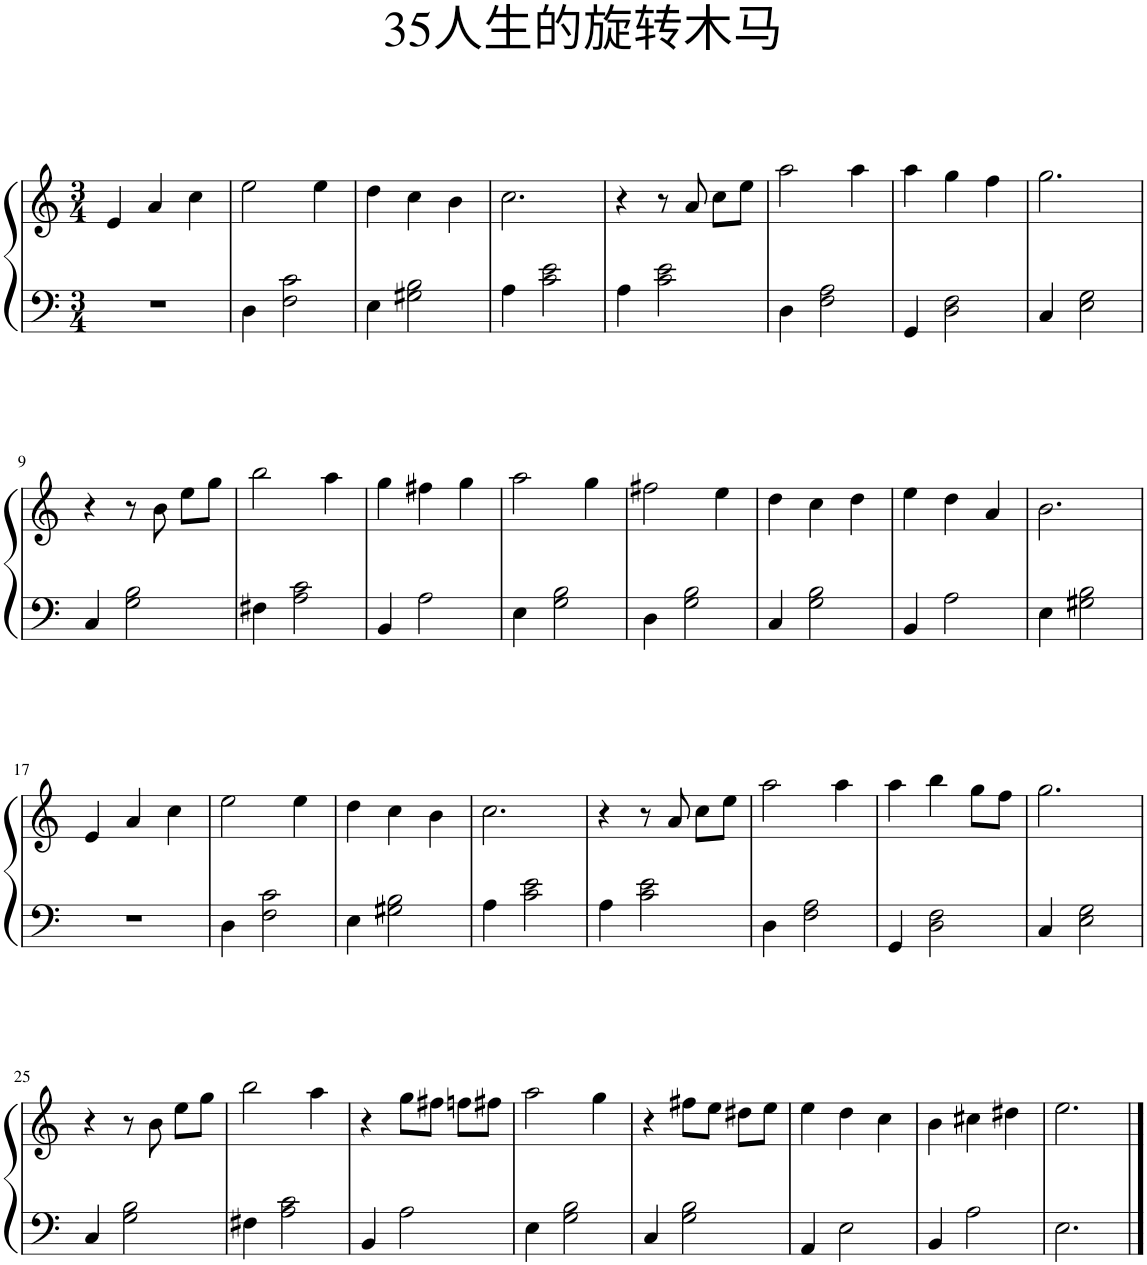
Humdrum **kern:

**kern	**kern
*part1	*part1
*staff2	*staff1
*I"钢琴	*
*clefF4	*clefG2
*k[]	*k[]
*M3/4	*M3/4
=1	=1
2.r	4e/
.	4a/
.	4cc\
=2	=2
4D\	2ee\
2F\ 2c\	.
.	4ee\
=3	=3
4E\	4dd\
2G#X\ 2B\	4cc\
.	4b\
=4	=4
4A\	2.cc\
2c\ 2e\	.
=5	=5
4A\	4r
2c\ 2e\	8r
.	8a/
.	8cc\L
.	8ee\J
=6	=6
4D\	2aa\
2F\ 2A\	.
.	4aa\
=7	=7
4GG/	4aa\
2D\ 2F\	4gg\
.	4ff\
=8	=8
4C/	2.gg\
2E\ 2G\	.
!!LO:LB:g=z
=9	=9
4C/	4r
2G\ 2B\	8r
.	8b\
.	8ee\L
.	8gg\J
=10	=10
4F#X\	2bb\
2A\ 2c\	.
.	4aa\
=11	=11
4BB/	4gg\
2A\	4ff#X\
.	4gg\
=12	=12
4E\	2aa\
2G\ 2B\	.
.	4gg\
=13	=13
4D\	2ff#X\
2G\ 2B\	.
.	4ee\
=14	=14
4C/	4dd\
2G\ 2B\	4cc\
.	4dd\
=15	=15
4BB/	4ee\
2A\	4dd\
.	4a/
=16	=16
4E\	2.b\
2G#X\ 2B\	.
!!LO:LB:g=z
=17	=17
2.r	4e/
.	4a/
.	4cc\
=18	=18
4D\	2ee\
2F\ 2c\	.
.	4ee\
=19	=19
4E\	4dd\
2G#X\ 2B\	4cc\
.	4b\
=20	=20
4A\	2.cc\
2c\ 2e\	.
=21	=21
4A\	4r
2c\ 2e\	8r
.	8a/
.	8cc\L
.	8ee\J
=22	=22
4D\	2aa\
2F\ 2A\	.
.	4aa\
=23	=23
4GG/	4aa\
2D\ 2F\	4bb\
.	8gg\L
.	8ff\J
=24	=24
4C/	2.gg\
2E\ 2G\	.
!!LO:LB:g=z
=25	=25
4C/	4r
2G\ 2B\	8r
.	8b\
.	8ee\L
.	8gg\J
=26	=26
4F#X\	2bb\
2A\ 2c\	.
.	4aa\
=27	=27
4BB/	4r
2A\	8gg\L
.	8ff#X\J
.	8ffn\L
.	8ff#X\J
=28	=28
4E\	2aa\
2G\ 2B\	.
.	4gg\
=29	=29
4C/	4r
2G\ 2B\	8ff#X\L
.	8ee\J
.	8dd#X\L
.	8ee\J
=30	=30
4AA/	4ee\
2E\	4dd\
.	4cc\
=31	=31
4BB/	4b\
2A\	4cc#X\
.	4dd#X\
=32	=32
2.E\	2.ee\
==	==
*-	*-
